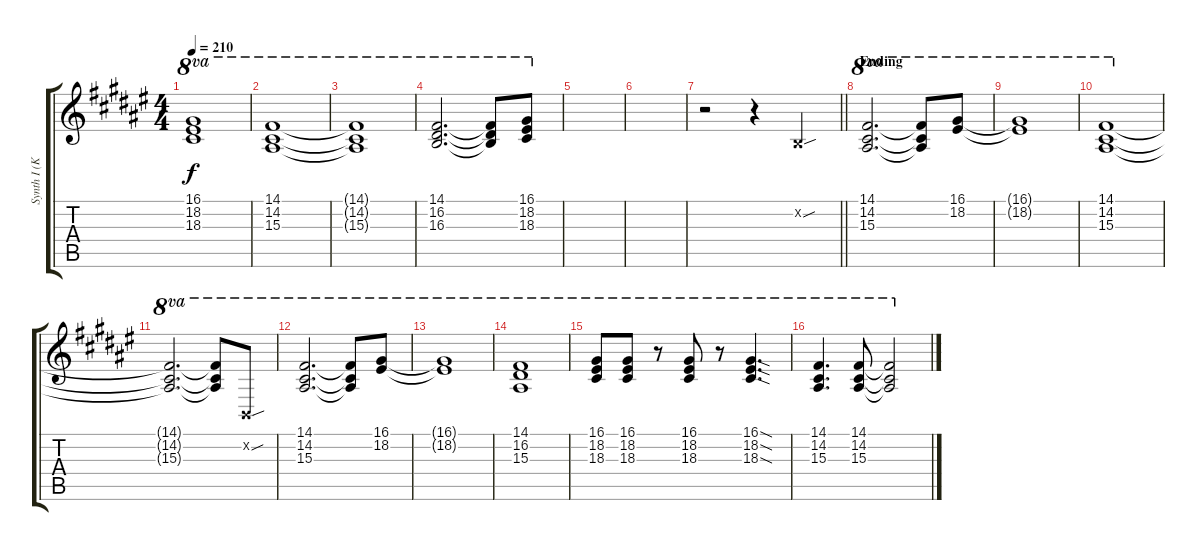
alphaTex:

\track ("Synth I (Kotobuki Tsumugi)" "Synth I (K") {instrument drawbarorgan}
\staff {score tabs}
\tuning (E4 B3 G3 D3 A2 E2) {hide}
\ts (4 4)
\tempo 210
\clef g2
\ks f#
(16.1 18.2 18.3).1{ot 8va dy f} |
(14.1 14.2 15.3).1{ot 8va} |
(14.1{t} 14.2{t} 15.3{t}).1{ot 8va} |
(14.1 16.2 16.3).2{d ot 8va} (14.1{t} 16.2{t} 16.3{t}).8{ot 8va} (16.1 18.2 18.3).8{ot 8va} |
|
|
\barLineRight lightlight
r.2 r.4 0.2{sou x}.4 |
\section ("" "Ending")
(14.1 14.2 15.3).2{d ot 8va} (14.1{t} 14.2{t} 15.3{t}).8{ot 8va} (16.1 18.2).8{ot 8va} |
(16.1{t} 18.2{t}).1{ot 8va} |
(14.1 14.2 15.3).1{ot 8va} |
(14.1{t} 14.2{t} 15.3{t}).2{d ot 8va} (14.1{t} 14.2{t} 15.3{t}).8{ot 8va} 0.2{sou x}.8{ot 8va} |
(14.1 14.2 15.3).2{d ot 8va} (14.1{t} 14.2{t} 15.3{t}).8{ot 8va} (16.1 18.2).8{ot 8va} |
(16.1{t} 18.2{t}).1{ot 8va} |
(14.1 16.2 15.3).1{ot 8va} |
(16.1 18.2 18.3).8{ot 8va} (16.1 18.2 18.3).8{ot 8va} r.8{ot 8va} (16.1 18.2 18.3).8{ot 8va} r.8{ot 8va} (16.1{sod} 18.2{sod} 18.3{sod}).4{d ot 8va} |
(14.1 14.2 15.3).4{d ot 8va} (14.1 14.2 15.3).8{ot 8va} (14.1{t} 14.2{t} 15.3{t}).2{ot 8va}
